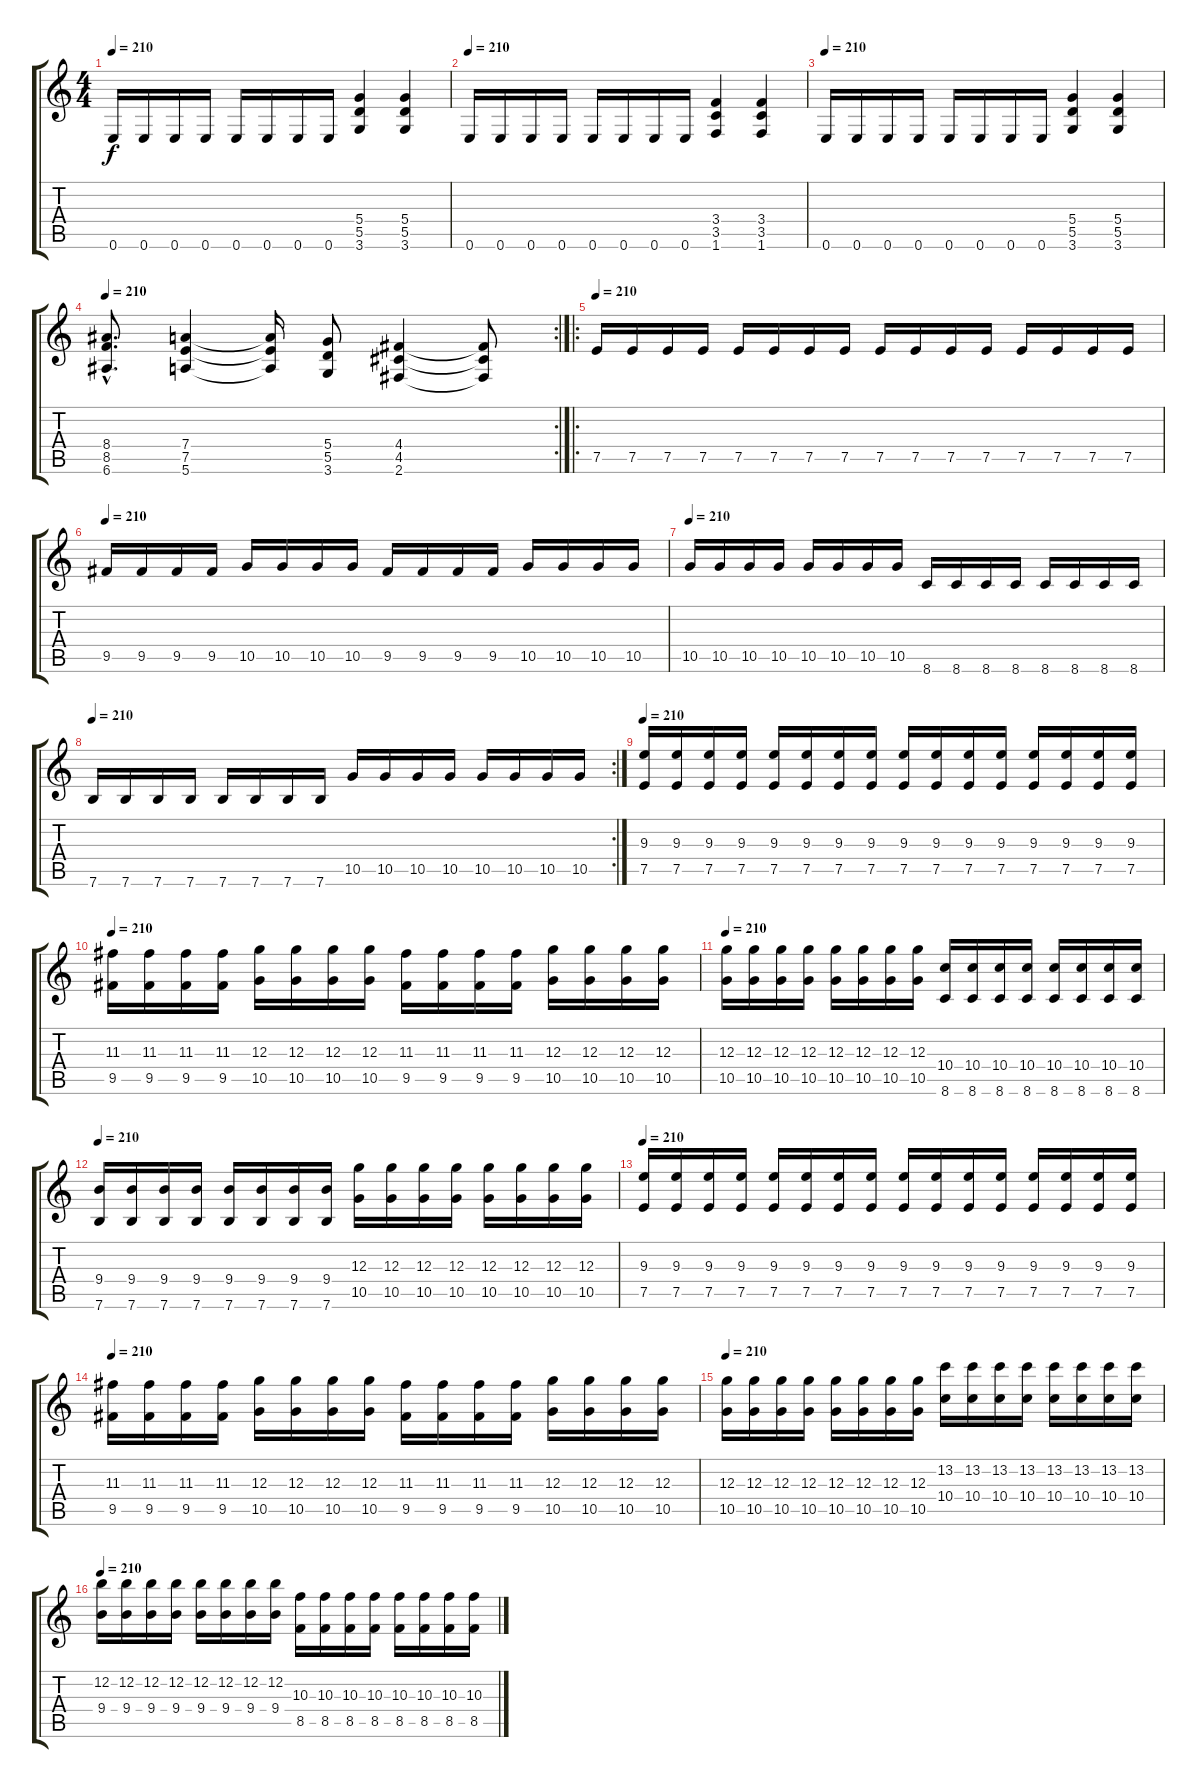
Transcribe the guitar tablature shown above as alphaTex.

\track "" {instrument overdrivenguitar}
\staff {score tabs}
\tuning (E4 B3 G3 D3 A2 E2) {hide}
\ts (4 4)
\tempo 210
\clef g2
\ks c
0.6.16{dy f} 0.6.16 0.6.16 0.6.16 0.6.16 0.6.16 0.6.16 0.6.16 (5.4 5.5 3.6).4 (5.4 5.5 3.6).4 |
\tempo 210
0.6.16 0.6.16 0.6.16 0.6.16 0.6.16 0.6.16 0.6.16 0.6.16 (3.4 3.5 1.6).4 (3.4 3.5 1.6).4 |
\tempo 210
0.6.16 0.6.16 0.6.16 0.6.16 0.6.16 0.6.16 0.6.16 0.6.16 (5.4 5.5 3.6).4 (5.4 5.5 3.6).4 |
\rc 2
\tempo 210
(8.4{hac} 8.5{hac} 6.6{hac}).8{d} (7.4 7.5 5.6).4 (7.4{t} 7.5{t} 5.6{t}).16 (5.4 5.5 3.6).8 (4.4 4.5 2.6).4 (4.4{t} 4.5{t} 2.6{t}).8 |
\ro
\tempo 210
7.5.16 7.5.16 7.5.16 7.5.16 7.5.16 7.5.16 7.5.16 7.5.16 7.5.16 7.5.16 7.5.16 7.5.16 7.5.16 7.5.16 7.5.16 7.5.16 |
\tempo 210
9.5.16 9.5.16 9.5.16 9.5.16 10.5.16 10.5.16 10.5.16 10.5.16 9.5.16 9.5.16 9.5.16 9.5.16 10.5.16 10.5.16 10.5.16 10.5.16 |
\tempo 210
10.5.16 10.5.16 10.5.16 10.5.16 10.5.16 10.5.16 10.5.16 10.5.16 8.6.16 8.6.16 8.6.16 8.6.16 8.6.16 8.6.16 8.6.16 8.6.16 |
\rc 2
\tempo 210
7.6.16 7.6.16 7.6.16 7.6.16 7.6.16 7.6.16 7.6.16 7.6.16 10.5.16 10.5.16 10.5.16 10.5.16 10.5.16 10.5.16 10.5.16 10.5.16 |
\tempo 210
(9.3 7.5).16 (9.3 7.5).16 (9.3 7.5).16 (9.3 7.5).16 (9.3 7.5).16 (9.3 7.5).16 (9.3 7.5).16 (9.3 7.5).16 (9.3 7.5).16 (9.3 7.5).16 (9.3 7.5).16 (9.3 7.5).16 (9.3 7.5).16 (9.3 7.5).16 (9.3 7.5).16 (9.3 7.5).16 |
\tempo 210
(11.3 9.5).16 (11.3 9.5).16 (11.3 9.5).16 (11.3 9.5).16 (12.3 10.5).16 (12.3 10.5).16 (12.3 10.5).16 (12.3 10.5).16 (11.3 9.5).16 (11.3 9.5).16 (11.3 9.5).16 (11.3 9.5).16 (12.3 10.5).16 (12.3 10.5).16 (12.3 10.5).16 (12.3 10.5).16 |
\tempo 210
(12.3 10.5).16 (12.3 10.5).16 (12.3 10.5).16 (12.3 10.5).16 (12.3 10.5).16 (12.3 10.5).16 (12.3 10.5).16 (12.3 10.5).16 (10.4 8.6).16 (10.4 8.6).16 (10.4 8.6).16 (10.4 8.6).16 (10.4 8.6).16 (10.4 8.6).16 (10.4 8.6).16 (10.4 8.6).16 |
\tempo 210
(9.4 7.6).16 (9.4 7.6).16 (9.4 7.6).16 (9.4 7.6).16 (9.4 7.6).16 (9.4 7.6).16 (9.4 7.6).16 (9.4 7.6).16 (12.3 10.5).16 (12.3 10.5).16 (12.3 10.5).16 (12.3 10.5).16 (12.3 10.5).16 (12.3 10.5).16 (12.3 10.5).16 (12.3 10.5).16 |
\tempo 210
(9.3 7.5).16 (9.3 7.5).16 (9.3 7.5).16 (9.3 7.5).16 (9.3 7.5).16 (9.3 7.5).16 (9.3 7.5).16 (9.3 7.5).16 (9.3 7.5).16 (9.3 7.5).16 (9.3 7.5).16 (9.3 7.5).16 (9.3 7.5).16 (9.3 7.5).16 (9.3 7.5).16 (9.3 7.5).16 |
\tempo 210
(11.3 9.5).16 (11.3 9.5).16 (11.3 9.5).16 (11.3 9.5).16 (12.3 10.5).16 (12.3 10.5).16 (12.3 10.5).16 (12.3 10.5).16 (11.3 9.5).16 (11.3 9.5).16 (11.3 9.5).16 (11.3 9.5).16 (12.3 10.5).16 (12.3 10.5).16 (12.3 10.5).16 (12.3 10.5).16 |
\tempo 210
(12.3 10.5).16 (12.3 10.5).16 (12.3 10.5).16 (12.3 10.5).16 (12.3 10.5).16 (12.3 10.5).16 (12.3 10.5).16 (12.3 10.5).16 (13.2 10.4).16 (13.2 10.4).16 (13.2 10.4).16 (13.2 10.4).16 (13.2 10.4).16 (13.2 10.4).16 (13.2 10.4).16 (13.2 10.4).16 |
\tempo 210
(12.2 9.4).16 (12.2 9.4).16 (12.2 9.4).16 (12.2 9.4).16 (12.2 9.4).16 (12.2 9.4).16 (12.2 9.4).16 (12.2 9.4).16 (10.3 8.5).16 (10.3 8.5).16 (10.3 8.5).16 (10.3 8.5).16 (10.3 8.5).16 (10.3 8.5).16 (10.3 8.5).16 (10.3 8.5).16
